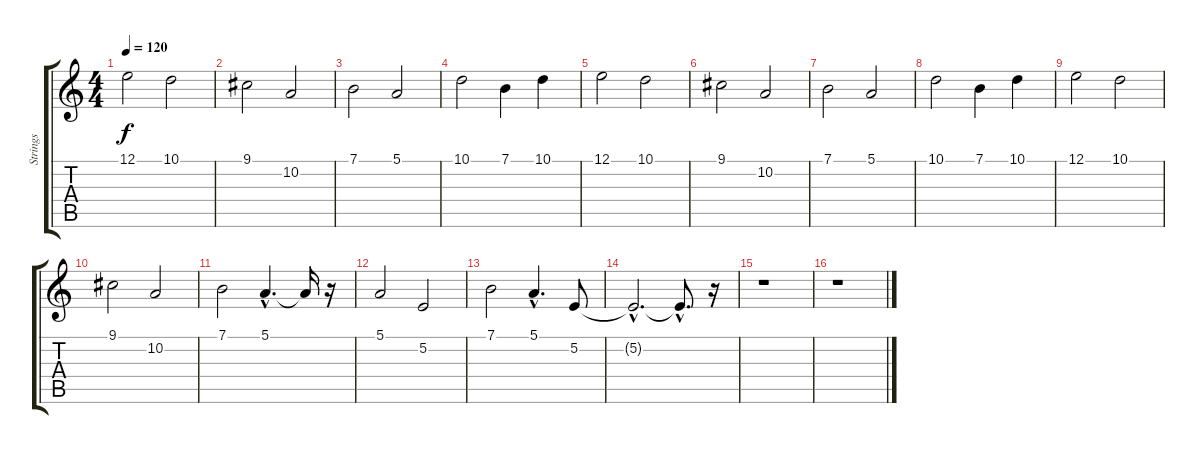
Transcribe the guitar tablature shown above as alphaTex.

\track ("Strings" "Strings") {instrument lead3calliope}
\staff {score tabs}
\tuning (E4 B3 G3 D3 A2 E2) {hide}
\ts (4 4)
\tempo 120
\clef g2
\ks c
12.1.2{dy f} 10.1.2 |
9.1.2 10.2.2 |
7.1.2 5.1.2 |
10.1.2 7.1.4 10.1.4 |
12.1.2 10.1.2 |
9.1.2 10.2.2 |
7.1.2 5.1.2 |
10.1.2 7.1.4 10.1.4 |
12.1.2 10.1.2 |
9.1.2 10.2.2 |
7.1.2 5.1{hac}.4{d} 5.1{t}.16 r.16 |
5.1.2 5.2.2 |
7.1.2 5.1{hac}.4{d} 5.2.8 |
5.2{hac t}.2{d} 5.2{hac t}.8{d} r.16 |
r.1 |
r.1
